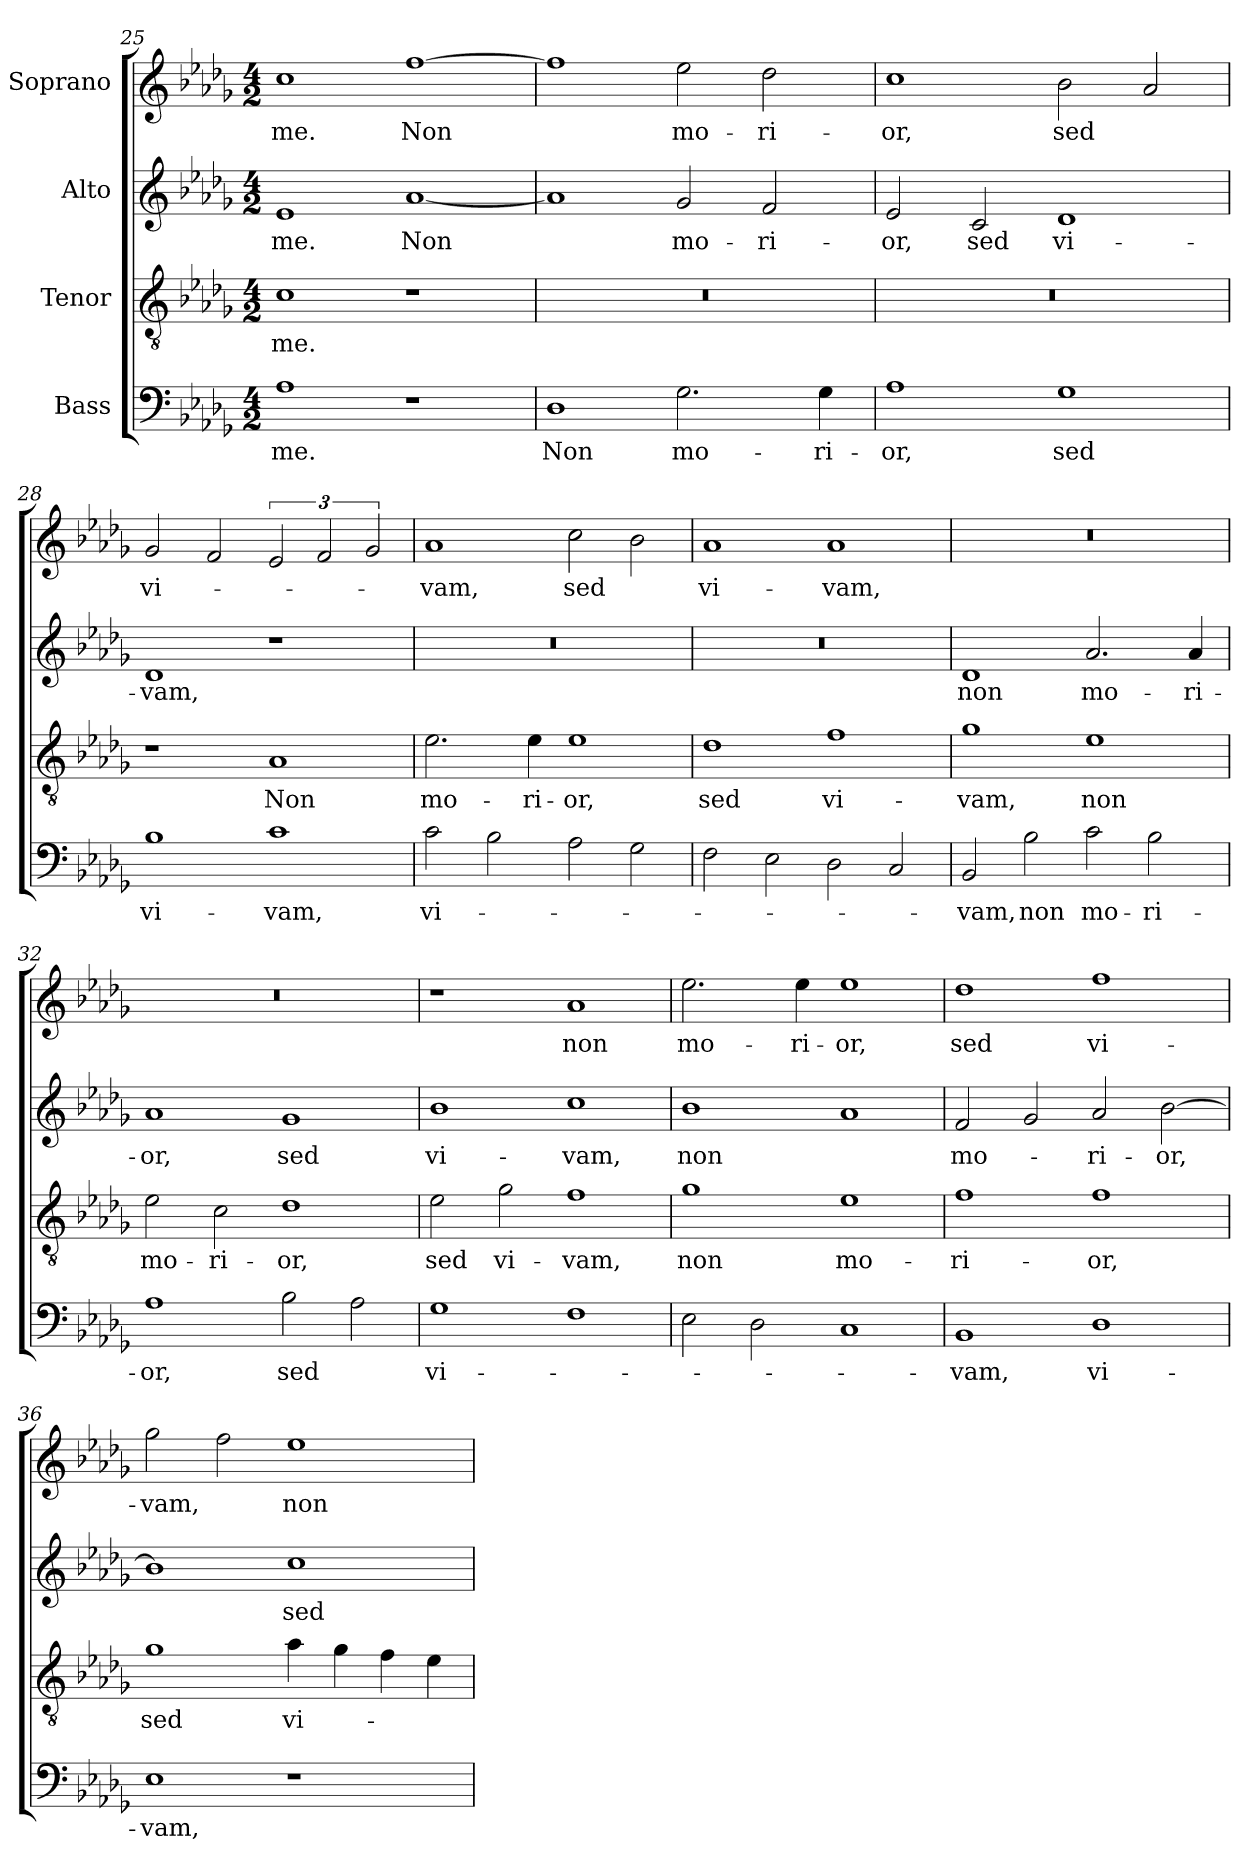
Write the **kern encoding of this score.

**kern	**text	**kern	**text	**kern	**text	**kern	**text
*part4	*part4	*part3	*part3	*part2	*part2	*part1	*part1
*staff4	*staff4	*staff3	*staff3	*staff2	*staff2	*staff1	*staff1
*I"Bass	*	*I"Tenor	*	*I"Alto	*	*I"Soprano	*
!!LO:LB:g=z
*clefF4	*	*clefGv2	*	*clefG2	*	*clefG2	*
*k[b-e-a-d-g-]	*	*k[b-e-a-d-g-]	*	*k[b-e-a-d-g-]	*	*k[b-e-a-d-g-]	*
*D-:	*	*D-:	*	*D-:	*	*D-:	*
*M4/2	*	*M4/2	*	*M4/2	*	*M4/2	*
=25	=25	=25	=25	=25	=25	=25	=25
!	!LO:LY:b	!	!LO:LY:b	!	!LO:LY:b	!	!LO:LY:b
1A-	me.	1c	me.	1e-	me.	1cc	me.
!	!	!	!	!	!LO:LY:b	!	!LO:LY:b
1r	.	1r	.	[1a-	Non	[1ff	Non
=26	=26	=26	=26	=26	=26	=26	=26
!	!LO:LY:b	!	!	!	!	!	!
1D-	Non	0r	.	1a-]	.	1ff]	.
!	!LO:LY:b	!	!	!	!LO:LY:b	!	!LO:LY:b
2.G-\	mo-	.	.	2g-/	mo-	2ee-\	mo-
!	!	!	!	!	!LO:LY:b	!	!LO:LY:b
.	.	.	.	2f/	-ri-	2dd-\	-ri-
!	!LO:LY:b	!	!	!	!	!	!
4G-\	-ri-	.	.	.	.	.	.
=27	=27	=27	=27	=27	=27	=27	=27
!	!LO:LY:b	!	!	!	!LO:LY:b	!	!LO:LY:b
1A-	-or,	0r	.	2e-/	-or,	1cc	-or,
!	!	!	!	!	!LO:LY:b	!	!
.	.	.	.	2c/	sed	.	.
!	!LO:LY:b	!	!	!	!LO:LY:b	!	!LO:LY:b
1G-	sed	.	.	1d-	vi-	2b-\	sed
.	.	.	.	.	.	2a-/	.
=28	=28	=28	=28	=28	=28	=28	=28
!	!LO:LY:b	!	!	!	!LO:LY:b	!	!LO:LY:b
1B-	vi-	1r	.	1d-	-vam,	2g-/	vi-
.	.	.	.	.	.	2f/	.
!	!LO:LY:b	!	!LO:LY:b	!	!	!	!
1c	-vam,	1A-	Non	1r	.	3e-/	.
.	.	.	.	.	.	3f/	.
.	.	.	.	.	.	3g-/	.
=29	=29	=29	=29	=29	=29	=29	=29
!	!LO:LY:b	!	!LO:LY:b	!	!	!	!LO:LY:b
2c\	vi-	2.e-\	mo-	0r	.	1a-	-vam,
2B-\	.	.	.	.	.	.	.
!	!	!	!LO:LY:b	!	!	!	!
.	.	4e-\	-ri-	.	.	.	.
!	!	!	!LO:LY:b	!	!	!	!LO:LY:b
2A-\	.	1e-	-or,	.	.	2cc\	sed
2G-\	.	.	.	.	.	2b-\	.
=30	=30	=30	=30	=30	=30	=30	=30
!	!	!	!LO:LY:b	!	!	!	!LO:LY:b
2F\	.	1d-	sed	0r	.	1a-	vi-
2E-\	.	.	.	.	.	.	.
!	!	!	!LO:LY:b	!	!	!	!LO:LY:b
2D-\	.	1f	vi-	.	.	1a-	-vam,
2C/	.	.	.	.	.	.	.
!!LO:LB:g=z
=31	=31	=31	=31	=31	=31	=31	=31
!	!LO:LY:b	!	!LO:LY:b	!	!LO:LY:b	!	!
2BB-/	-vam,	1g-	-vam,	1d-	non	0r	.
!	!LO:LY:b	!	!	!	!	!	!
2B-\	non	.	.	.	.	.	.
!	!LO:LY:b	!	!LO:LY:b	!	!LO:LY:b	!	!
2c\	mo-	1e-	non	2.a-/	mo-	.	.
!	!LO:LY:b	!	!	!	!	!	!
2B-\	-ri-	.	.	.	.	.	.
!	!	!	!	!	!LO:LY:b	!	!
.	.	.	.	4a-/	-ri-	.	.
=32	=32	=32	=32	=32	=32	=32	=32
!	!LO:LY:b	!	!LO:LY:b	!	!LO:LY:b	!	!
1A-	-or,	2e-\	mo-	1a-	-or,	0r	.
!	!	!	!LO:LY:b	!	!	!	!
.	.	2c\	-ri-	.	.	.	.
!	!LO:LY:b	!	!LO:LY:b	!	!LO:LY:b	!	!
2B-\	sed	1d-	-or,	1g-	sed	.	.
2A-\	.	.	.	.	.	.	.
=33	=33	=33	=33	=33	=33	=33	=33
!	!LO:LY:b	!	!LO:LY:b	!	!LO:LY:b	!	!
1G-	vi-	2e-\	sed	1b-	vi-	1r	.
!	!	!	!LO:LY:b	!	!	!	!
.	.	2g-\	vi-	.	.	.	.
!	!	!	!LO:LY:b	!	!LO:LY:b	!	!LO:LY:b
1F	.	1f	-vam,	1cc	-vam,	1a-	non
=34	=34	=34	=34	=34	=34	=34	=34
!	!	!	!LO:LY:b	!	!LO:LY:b	!	!LO:LY:b
2E-\	.	1g-	non	1b-	non	2.ee-\	mo-
2D-\	.	.	.	.	.	.	.
!	!	!	!	!	!	!	!LO:LY:b
.	.	.	.	.	.	4ee-\	-ri-
!	!	!	!LO:LY:b	!	!	!	!LO:LY:b
1C	.	1e-	mo-	1a-	.	1ee-	-or,
=35	=35	=35	=35	=35	=35	=35	=35
!	!LO:LY:b	!	!LO:LY:b	!	!LO:LY:b	!	!LO:LY:b
1BB-	-vam,	1f	-ri-	2f/	mo-	1dd-	sed
.	.	.	.	2g-/	.	.	.
!	!LO:LY:b	!	!LO:LY:b	!	!LO:LY:b	!	!LO:LY:b
1D-	vi-	1f	-or,	2a-/	-ri-	1ff	vi-
!	!	!	!	!	!LO:LY:b	!	!
.	.	.	.	[2b-\	-or,	.	.
=36	=36	=36	=36	=36	=36	=36	=36
!	!LO:LY:b	!	!LO:LY:b	!	!	!	!LO:LY:b
1E-	-vam,	1g-	sed	1b-]	.	2gg-\	-vam,
.	.	.	.	.	.	2ff\	.
!	!	!	!LO:LY:b	!	!LO:LY:b	!	!LO:LY:b
1r	.	4a-\	vi-	1cc	sed	1ee-	non
.	.	4g-\	.	.	.	.	.
.	.	4f\	.	.	.	.	.
.	.	4e-\	.	.	.	.	.
=	=	=	=	=	=	=	=
*-	*-	*-	*-	*-	*-	*-	*-
